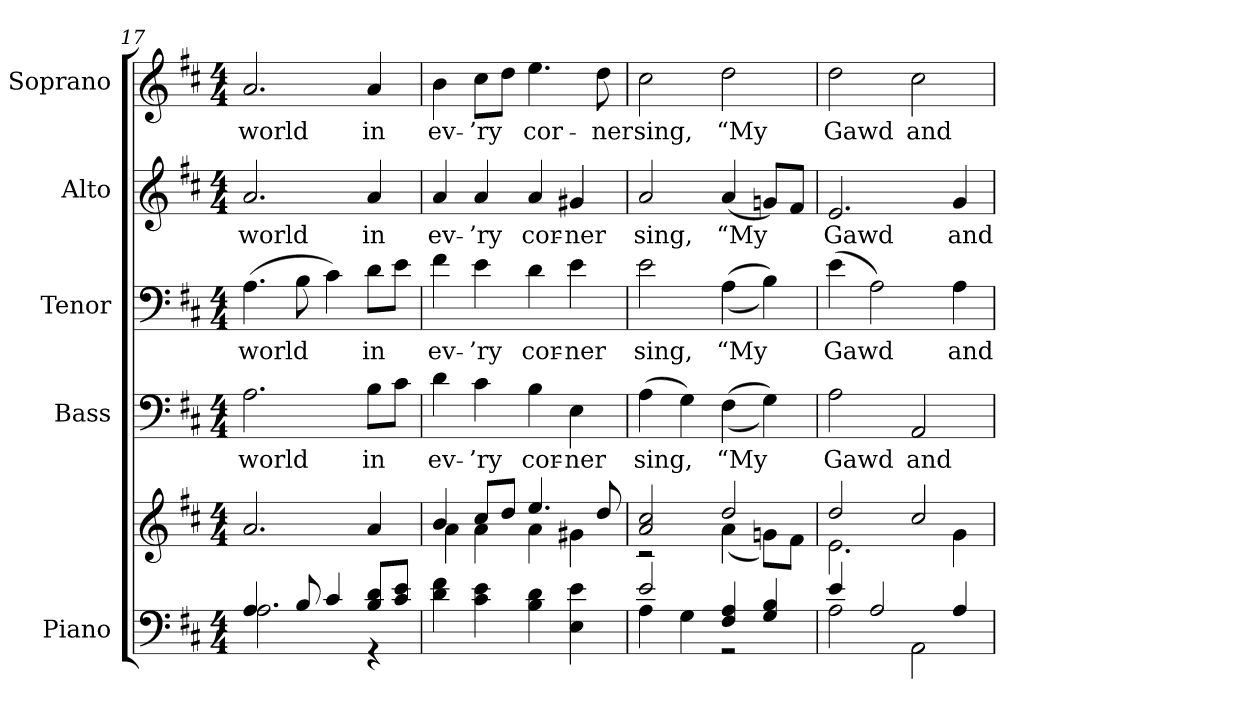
**kern	**kern	**kern	**text	**kern	**text	**kern	**text	**kern	**text
*part5	*part5	*part4	*part4	*part3	*part3	*part2	*part2	*part1	*part1
*staff6	*staff5	*staff4	*staff4	*staff3	*staff3	*staff2	*staff2	*staff1	*staff1
*I"Piano	*	*I"Bass	*	*I"Tenor	*	*I"Alto	*	*I"Soprano	*
*I'Pno.	*	*I'B.	*	*I'T.	*	*I'A.	*	*I'S.	*
*clefF4	*clefG2	*clefF4	*	*clefF4	*	*clefG2	*	*clefG2	*
*k[f#c#]	*k[f#c#]	*k[f#c#]	*	*k[f#c#]	*	*k[f#c#]	*	*k[f#c#]	*
*D:	*D:	*D:	*	*D:	*	*D:	*	*D:	*
*M4/4	*M4/4	*M4/4	*	*M4/4	*	*M4/4	*	*M4/4	*
=17	=17	=17	=17	=17	=17	=17	=17	=17	=17
*^	*	*	*	*	*	*	*	*	*
!	!	!	!	!LO:LY:b:color=#000000	!	!	!	!	!	!
!	!	!	!	!	!	!LO:LY:b:color=#000000	!	!	!	!
!	!	!	!	!	!	!	!	!LO:LY:b:color=#000000	!	!
!	!	!	!	!	!	!	!	!	!	!LO:LY:b:color=#000000
4.Ai/	2.Ai\	2.ai/	2.Ai\	world	(4.Ai\	world	2.ai/	world	2.ai/	world
8Bi/	.	.	.	.	8Bi\	.	.	.	.	.
4c#i/	.	.	.	.	4c#i\)	.	.	.	.	.
!	!	!	!	!LO:LY:b:color=#000000	!	!	!	!	!	!
!	!	!	!	!	!	!LO:LY:b:color=#000000	!	!	!	!
!	!	!	!	!	!	!	!	!LO:LY:b:color=#000000	!	!
!	!	!	!	!	!	!	!	!	!	!LO:LY:b:color=#000000
8Bi/ 8diL	4r	4ai/	8Bi\L	in	8di\L	in	4ai/	in	4ai/	in
8c#i/ 8eiJ	.	.	8c#i\J	.	8ei\J	.	.	.	.	.
*v	*v	*	*	*	*	*	*	*	*	*
=18	=18	=18	=18	=18	=18	=18	=18	=18	=18
*	*^	*	*	*	*	*	*	*	*
!	!	!	!	!LO:LY:b:color=#000000	!	!	!	!	!	!
!	!	!	!	!	!	!LO:LY:b:color=#000000	!	!	!	!
!	!	!	!	!	!	!	!	!LO:LY:b:color=#000000	!	!
!	!	!	!	!	!	!	!	!	!	!LO:LY:b:color=#000000
4di\ 4f#i	4bi/	4ai\	4di\	ev-	4f#i\	ev-	4ai/	ev-	4bi\	ev-
!	!	!	!	!LO:LY:b:color=#000000	!	!	!	!	!	!
!	!	!	!	!	!	!LO:LY:b:color=#000000	!	!	!	!
!	!	!	!	!	!	!	!	!LO:LY:b:color=#000000	!	!
!	!	!	!	!	!	!	!	!	!	!LO:LY:b:color=#000000
4c#i\ 4ei	8cc#i/L	4ai\	4c#i\	-’ry	4ei\	-’ry	4ai/	-’ry	8cc#i\L	-’ry
.	8ddi/J	.	.	.	.	.	.	.	8ddi\J	.
!	!	!	!	!LO:LY:b:color=#000000	!	!	!	!	!	!
!	!	!	!	!	!	!LO:LY:b:color=#000000	!	!	!	!
!	!	!	!	!	!	!	!	!LO:LY:b:color=#000000	!	!
!	!	!	!	!	!	!	!	!	!	!LO:LY:b:color=#000000
4Bi\ 4di	4.eei/	4ai\	4Bi\	cor-	4di\	cor-	4ai/	cor-	4.eei\	cor-
!	!	!	!	!LO:LY:b:color=#000000	!	!	!	!	!	!
!	!	!	!	!	!	!LO:LY:b:color=#000000	!	!	!	!
!	!	!	!	!	!	!	!	!LO:LY:b:color=#000000	!	!
4Ei\ 4ei	.	4g#Xi\	4Ei\	-ner	4ei\	-ner	4g#Xi/	-ner	.	.
!	!	!	!	!	!	!	!	!	!	!LO:LY:b:color=#000000
.	8ddi/	.	.	.	.	.	.	.	8ddi\	-ner
!!LO:PB:g=z
=19	=19	=19	=19	=19	=19	=19	=19	=19	=19	=19
*^	*	*	*	*	*	*	*	*	*	*
!	!	!	!	!	!LO:LY:b:color=#000000	!	!	!	!	!	!
!	!	!	!	!	!	!	!LO:LY:b:color=#000000	!	!	!	!
!	!	!	!	!	!	!	!	!	!LO:LY:b:color=#000000	!	!
!	!	!	!	!	!	!	!	!	!	!	!LO:LY:b:color=#000000
2ei/	4Ai\	2ai/ 2cc#i	2r	(4Ai\	sing,	2ei\	sing,	2ai/	sing,	2cc#i\	sing,
.	4Gi\	.	.	4Gi\)	.	.	.	.	.	.	.
!	!	!	!	!	!LO:LY:b:color=#000000	!	!	!	!	!	!
!	!	!	!	!	!	!	!LO:LY:b:color=#000000	!	!	!	!
!	!	!	!	!	!	!	!	!	!LO:LY:b:color=#000000	!	!
!	!	!	!	!	!	!	!	!	!	!	!LO:LY:b:color=#000000
4F#i/ 4Ai	2r	2ddi/	(4ai\	((4F#i\	“My	((4Ai\	“My	(4ai/	“My	2ddi\	“My
4Gi/ 4Bi	.	.	8gni\L)	4Gi\))	.	4Bi\))	.	8gni/L)	.	.	.
.	.	.	8f#i\J	.	.	.	.	8f#i/J	.	.	.
=20	=20	=20	=20	=20	=20	=20	=20	=20	=20	=20	=20
!	!	!	!	!	!LO:LY:b:color=#000000	!	!	!	!	!	!
!	!	!	!	!	!	!	!LO:LY:b:color=#000000	!	!	!	!
!	!	!	!	!	!	!	!	!	!LO:LY:b:color=#000000	!	!
!	!	!	!	!	!	!	!	!	!	!	!LO:LY:b:color=#000000
4ei/	2Ai\	2ddi/	2.ei\	2Ai\	Gawd	(4ei\	Gawd	2.ei/	Gawd	2ddi\	Gawd
2Ai/	.	.	.	.	.	2Ai\)	.	.	.	.	.
!	!	!	!	!	!LO:LY:b:color=#000000	!	!	!	!	!	!
!	!	!	!	!	!	!	!	!	!	!	!LO:LY:b:color=#000000
.	2AAi\	2cc#i/	.	2AAi/	and	.	.	.	.	2cc#i\	and
!	!	!	!	!	!	!	!LO:LY:b:color=#000000	!	!	!	!
!	!	!	!	!	!	!	!	!	!LO:LY:b:color=#000000	!	!
4Ai/	.	.	4gi\	.	.	4Ai\	and	4gi/	and	.	.
*v	*v	*	*	*	*	*	*	*	*	*	*
*	*v	*v	*	*	*	*	*	*	*	*
=	=	=	=	=	=	=	=	=	=
*-	*-	*-	*-	*-	*-	*-	*-	*-	*-
